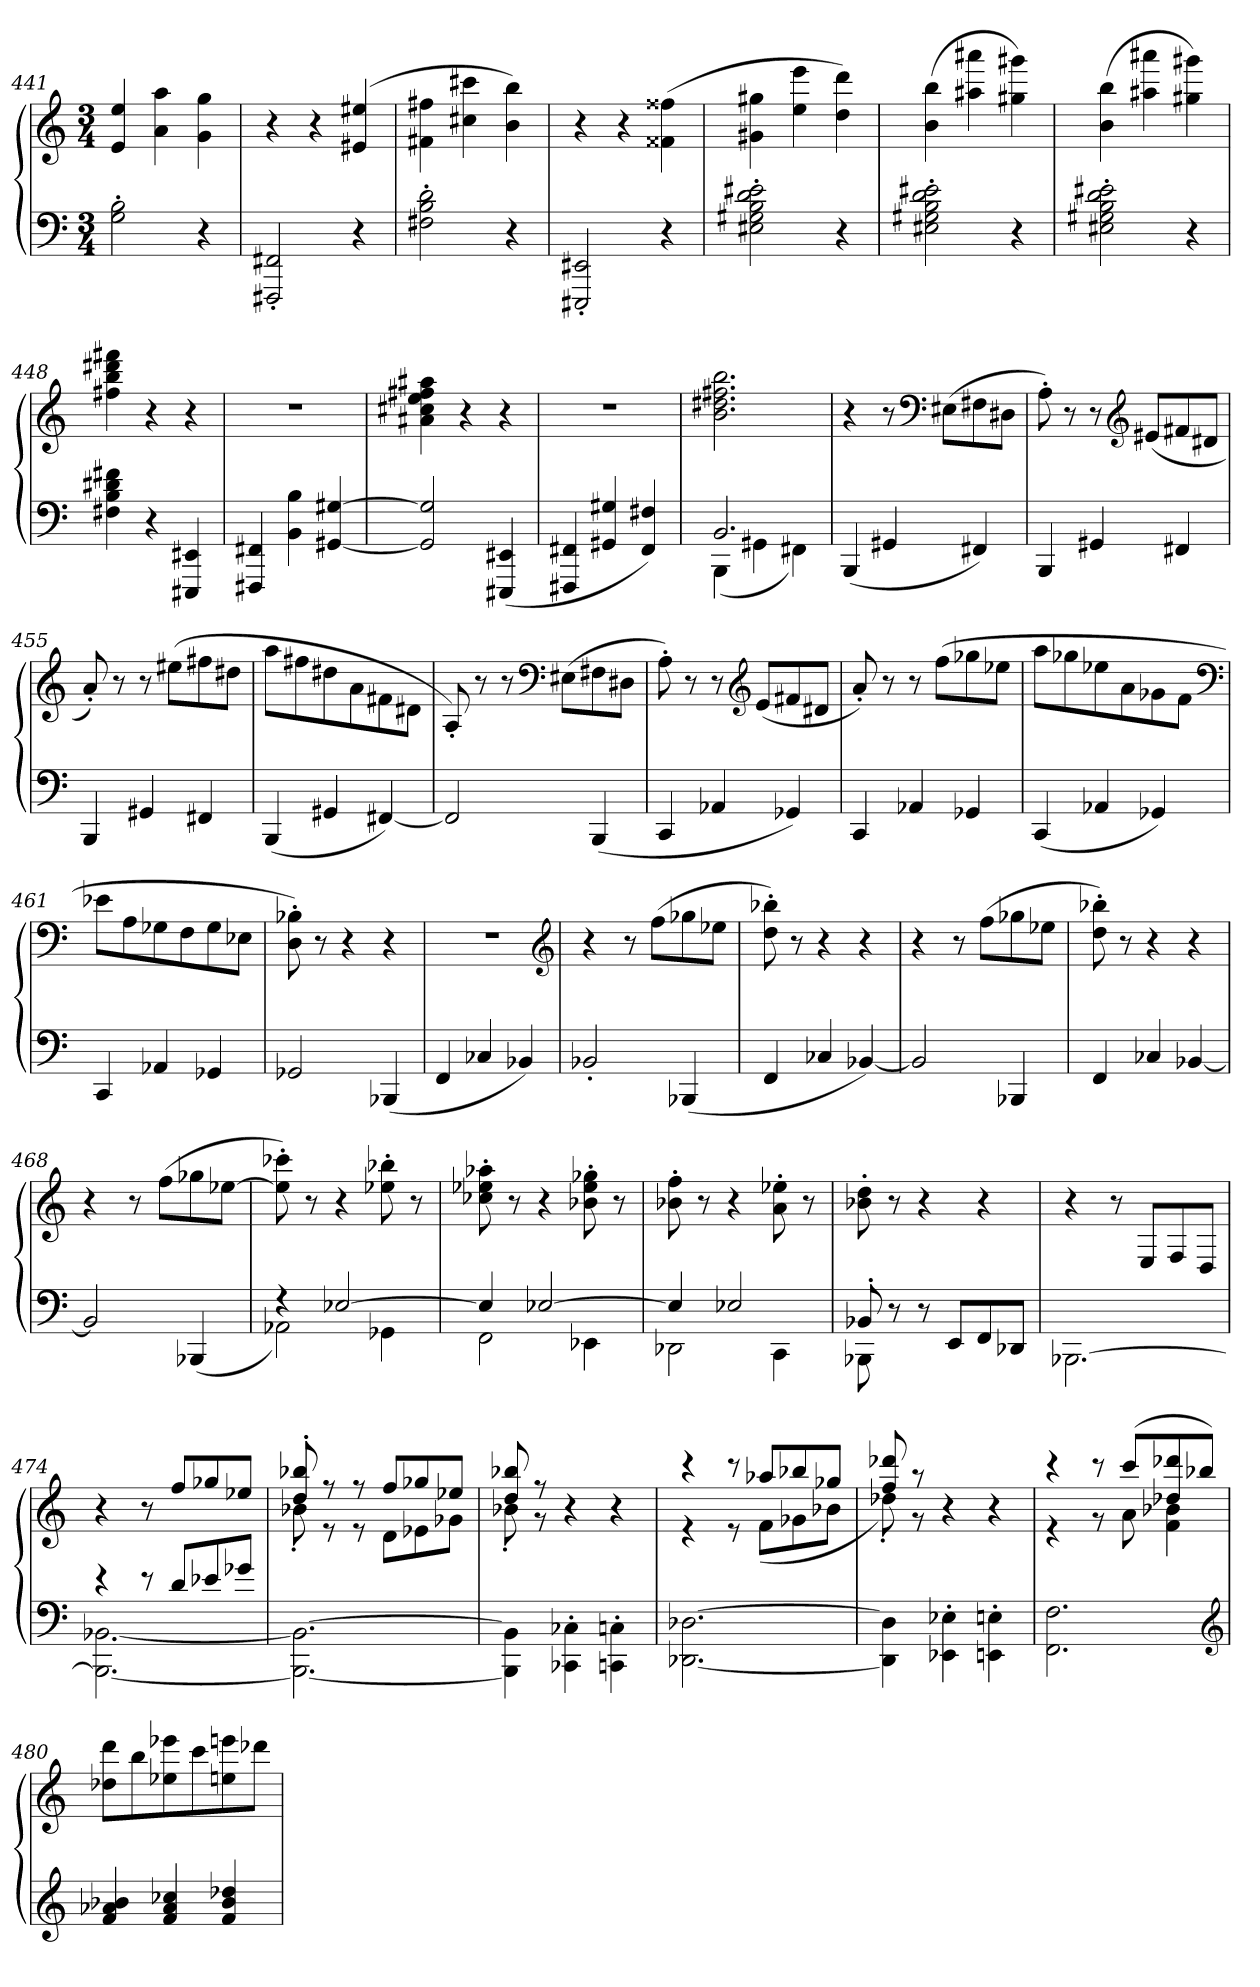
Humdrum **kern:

**kern	**kern
*part1	*part1
*staff2	*staff1
*clefF4	*clefG2
*k[]	*k[]
*M3/4	*M3/4
=441	=441
2G'\ 2B'\	4e/ 4ee/
.	4a\ 4aa\
4r	4g\ 4gg\
=442	=442
2FFF#X'/ 2FF#X'/	4r
.	4r
4r	(4e#X/ 4ee#X/
=443	=443
2F#X'\ 2B'\ 2d'\	4f#X\ 4ff#X\
.	4cc#X\ 4ccc#X\
4r	4b\ 4bb\)
=444	=444
2EEE#X'/ 2EE#X'/	4r
.	4r
4r	(4f##X\ 4ff##X\
=445	=445
2E#X'\ 2G#X'\ 2B'\ 2d'\ 2e#X'\	4g#X\ 4gg#X\
.	4ee\ 4eee\
4r	4dd\ 4ddd\)
=446	=446
2E#X'\ 2G#X'\ 2B'\ 2d'\ 2e#X'\	(4b\ 4bb\
.	4aa#X\ 4aaa#X\
4r	4gg#X\ 4ggg#X\)
=447	=447
2E#X'\ 2G#X'\ 2B'\ 2d'\ 2e#X'\	(4b\ 4bb\
.	4aa#X\ 4aaa#X\
4r	4gg#X\ 4ggg#X\)
=448	=448
4F#X\ 4B\ 4d#X\ 4f#X\	4ff#X\ 4bb\ 4ddd#X\ 4fff#X\
4r	4r
4EEE#X/ 4EE#X/	4r
=449	=449
4FFF#X/ 4FF#X/	2.r
4BB\ 4B\	.
[4GG#X/ [4G#X/	.
=450	=450
2GG#]/ 2G#]/	4a#X\ 4cc#X\ 4ee\ 4ff#X\ 4aa#X\
.	4r
(4EEE#X/ 4EE#X/	4r
=451	=451
4FFF#X/ 4FF#X/	2.r
4GG#X/ 4G#X/	.
4FF#/ 4F#X/)	.
=452	=452
*^	*
2.BB/	(4BBB\	2.b\ 2.dd#X\ 2.ff#X\ 2.bb\
.	4GG#X\	.
.	4FF#X\)	.
*v	*v	*
=453	=453
(4BBB/	4r
4GG#X/	8r
*	*clefF4
.	(8E#X\L
4FF#X/)	8F#X\
.	8D#X\J
=454	=454
4BBB/	8A'\)
.	8r
4GG#X/	8r
*	*clefG2
.	(8e#X/L
4FF#X/	8f#X/
.	8d#X/J
=455	=455
4BBB/	8a'/)
.	8r
4GG#X/	8r
.	(8ee#X\L
4FF#X/	8ff#X\
.	8dd#X\J
=456	=456
(4BBB/	8aa\L
.	8ff#X\
4GG#X/	8dd#X\
.	8a\
[4FF#X/)	8f#X\
.	8d#X\J
=457	=457
2FF#/]	8A'/)
.	8r
.	8r
*	*clefF4
.	(8E#X\L
(4BBB/	8F#X\
.	8D#X\J
=458	=458
4CC/	8A'\)
.	8r
4AA-X/	8r
*	*clefG2
.	(8e/L
4GG-X/)	8f#X/
.	8d#X/J
=459	=459
4CC/	8a'/)
.	8r
4AA-X/	8r
.	(8ff\L
4GG-X/	8gg-X\
.	8ee-X\J
=460	=460
(4CC/	8aa\L
.	8gg-X\
4AA-X/	8ee-X\
.	8a\
4GG-X/)	8g-X\
.	8f\J
*	*clefF4
=461	=461
4CC/	8e-X\L
.	8A\
4AA-X/	8G-X\
.	8F\
4GG-X/	8G-\
.	8E-X\J
=462	=462
*k[]	*k[]
2GG-X/	8D'\ 8B-X'\)
.	8r
.	4r
(4BBB-X/	4r
=463	=463
4FF/	2.r
4C-X/	.
4BB-X/)	.
*	*clefG2
=464	=464
2BB-X'/	4r
.	8r
.	(8ff\L
(4BBB-X/	8gg-X\
.	8ee-X\J
=465	=465
4FF/	8dd'\ 8bb-X'\)
.	8r
4C-X/	4r
[4BB-X/)	4r
=466	=466
2BB-/]	4r
.	8r
.	(8ff\L
4BBB-X/	8gg-X\
.	8ee-X\J
=467	=467
4FF/	8dd'\ 8bb-X'\)
.	8r
4C-X/	4r
[4BB-X/	4r
=468	=468
2BB-/]	4r
.	8r
.	(8ff\L
(4BBB-X/	8gg-X\
.	[8ee-X\J
=469	=469
*^	*
4r	2AA-X\)	8ee-]'\ 8ccc-X'\)
.	.	8r
[2E-X/	.	4r
.	4GG-X\	8ee-X'\ 8bb-X'\
.	.	8r
=470	=470	=470
4E-/]	2FF\	8cc-X'\ 8ee-X'\ 8aa-X'\
.	.	8r
[2E-X/	.	4r
.	4EE-X\	8b-X'\ 8ee-'\ 8gg-X'\
.	.	8r
=471	=471	=471
4E-/]	2DD-X\	8b-X'\ 8ff'\
.	.	8r
2E-X/	.	4r
.	4CC\	8a'\ 8ee-X'\
.	.	8r
=472	=472	=472
8BB-X'/	8BBB-X\	8b-X'\ 8dd'\
8r	2ryy	8r
8r	.	4r
8EE/L	.	.
8FF/	.	4r
8DD-X/J	8ryy	.
*v	*v	*
=473	=473
[2.BBB-X\	4r
.	8r
.	8E/L
.	8F/
.	8D/J
=474	=474
*^	*
4r	2.BBB-_\ [2.BB-X\	4r
8r	.	8r
8d/L	.	8ff/L
8e-X/	.	8gg-X/
8g-X/J	.	8ee-X/J
*v	*v	*
=475	=475
*	*^
2.BBB-_\ 2.BB-_\	8dd'/ 8bb-X'/	8b-X'\
.	8r	8r
.	8r	8r
.	8ff/L	8d\L
.	8gg-X/	8e-X\
.	8ee-X/J	8g-X\J
=476	=476	=476
4BBB-]\ 4BB-]\	8dd/ 8bb-X/	8b-X'\
.	8r	8r
4CC-X'\ 4C-X'\	4r	2ryy
4CCn'\ 4Cn'\	4r	.
=477	=477	=477
[2.DD-X\ [2.D-X\	4r	4r
.	8r	8r
.	8aa-X/L	(8f\L
.	8bb-X/	8g-X\
.	8gg-X/J	8b-X\J
=478	=478	=478
4DD-]\ 4D-]\	8ff/ 8ddd-X/	8dd-X'\)
.	8r	8r
4EE-X'\ 4E-X'\	4r	2ryy
4EEn'\ 4En'\	4r	.
=479	=479	=479
2.FF\ 2.F\	4r	4r
.	8r	8r
.	(8ccc/L	8a\
.	8dd-X/ 8ddd-X/	4f\ 4b-X\
.	8bb-X/J)	.
*	*v	*v
*clefG2	*
=480	=480
4f/ 4a-X/ 4b-X/	8dd-X\ 8ddd\L
.	8bb\
4f/ 4a-/ 4cc-X/	8ee-X\ 8eee-X\
.	8ccc\
4f/ 4b-/ 4dd-X/	8een\ 8eeen\
.	8ddd-X\J
=	=
*-	*-
